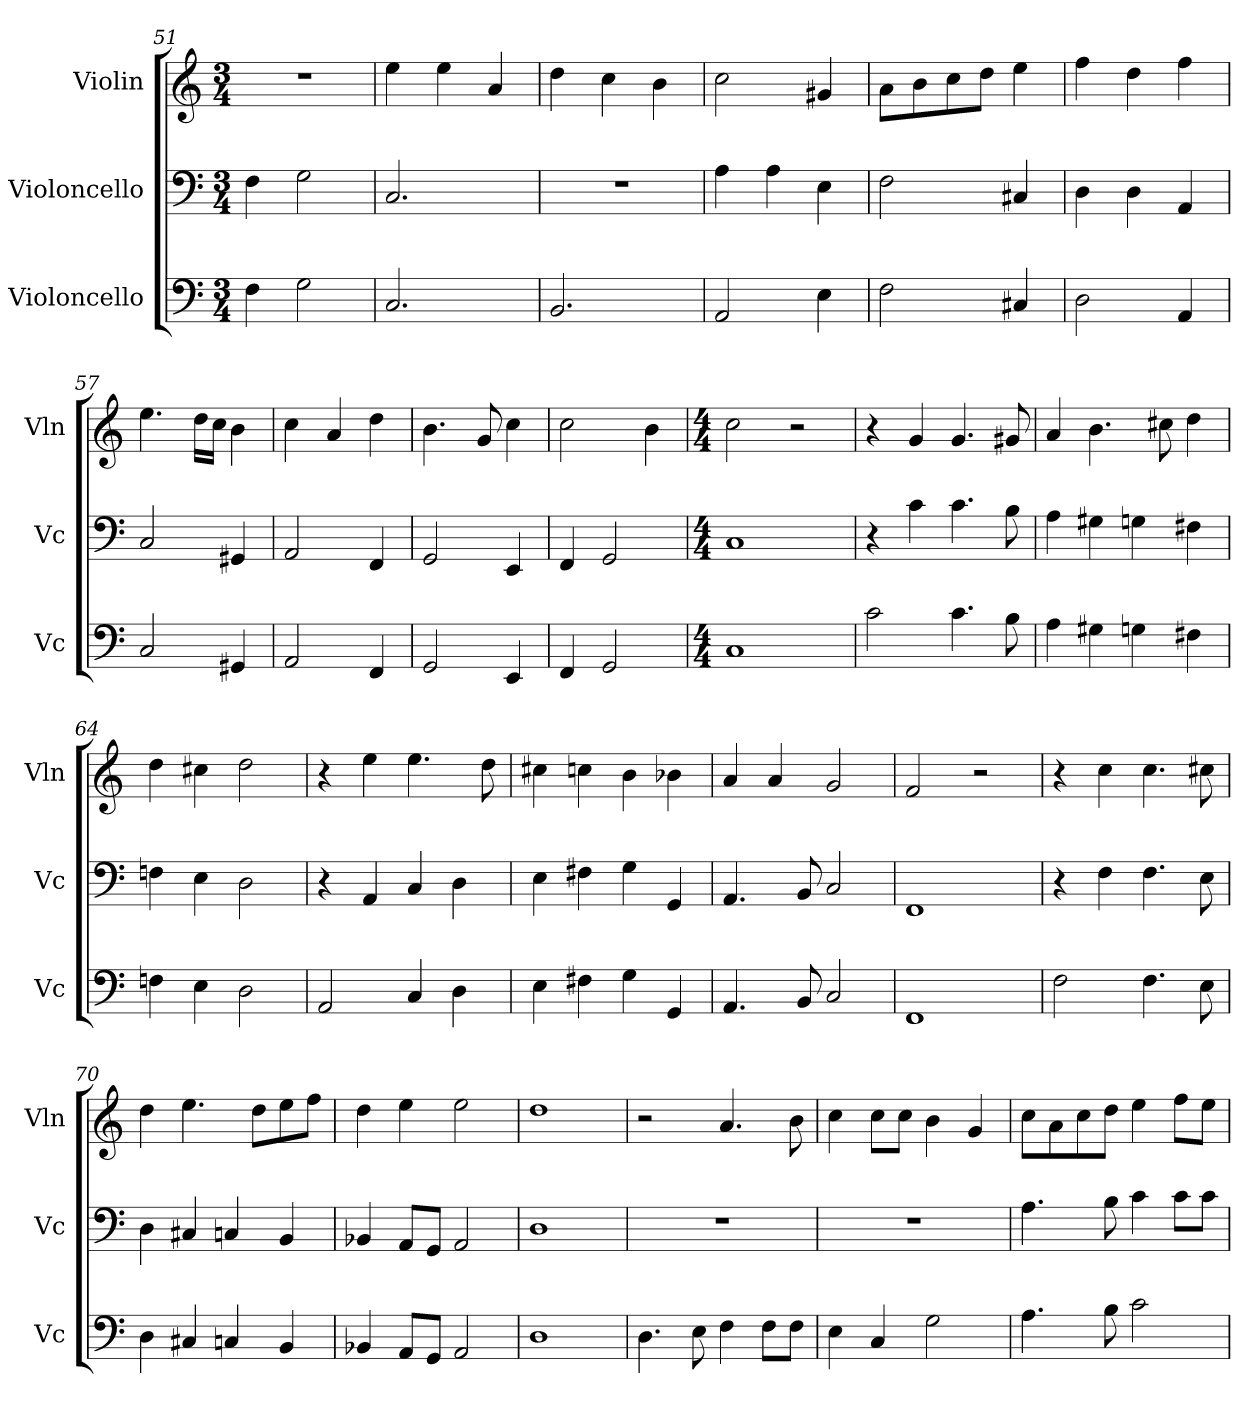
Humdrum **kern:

**kern	**kern	**kern
*part3	*part2	*part1
*staff3	*staff2	*staff1
*I"Violoncello	*I"Violoncello	*I"Violin
*I'Vc	*I'Vc	*I'Vln
*clefF4	*clefF4	*clefG2
*k[]	*k[]	*k[]
*M3/4	*M3/4	*M3/4
=51	=51	=51
4F\	4F\	2.r
2G\	2G\	.
=52	=52	=52
2.C/	2.C/	4ee\
.	.	4ee\
.	.	4a/
=53	=53	=53
2.BB/	2.r	4dd\
.	.	4cc\
.	.	4b\
=54	=54	=54
2AA/	4A\	2cc\
.	4A\	.
4E\	4E\	4g#X/
=55	=55	=55
2F\	2F\	8a\L
.	.	8b\
.	.	8cc\
.	.	8dd\J
4C#X/	4C#X/	4ee\
=56	=56	=56
2D\	4D\	4ff\
.	4D\	4dd\
4AA/	4AA/	4ff\
=57	=57	=57
2C/	2C/	4.ee\
.	.	16dd\LL
.	.	16cc\JJ
4GG#X/	4GG#X/	4b\
=58	=58	=58
2AA/	2AA/	4cc\
.	.	4a/
4FF/	4FF/	4dd\
=59	=59	=59
2GG/	2GG/	4.b\
.	.	8g/
4EE/	4EE/	4cc\
=60	=60	=60
4FF/	4FF/	2cc\
2GG/	2GG/	.
.	.	4b\
=61	=61	=61
*M4/4	*M4/4	*M4/4
1C	1C	2cc\
.	.	2r
=62	=62	=62
2c\	4r	4r
.	4c\	4g/
4.c\	4.c\	4.g/
8B\	8B\	8g#X/
=63	=63	=63
4A\	4A\	4a/
4G#X\	4G#X\	4.b\
4Gn\	4Gn\	.
.	.	8cc#X\
4F#X\	4F#X\	4dd\
=64	=64	=64
4Fn\	4Fn\	4dd\
4E\	4E\	4cc#X\
2D\	2D\	2dd\
=65	=65	=65
2AA/	4r	4r
.	4AA/	4ee\
4C/	4C/	4.ee\
4D\	4D\	.
.	.	8dd\
=66	=66	=66
4E\	4E\	4cc#X\
4F#X\	4F#X\	4ccn\
4G\	4G\	4b\
4GG/	4GG/	4b-X\
=67	=67	=67
4.AA/	4.AA/	4a/
.	.	4a/
8BB/	8BB/	.
2C/	2C/	2g/
=68	=68	=68
1FF	1FF	2f/
.	.	2r
=69	=69	=69
2F\	4r	4r
.	4F\	4cc\
4.F\	4.F\	4.cc\
8E\	8E\	8cc#X\
=70	=70	=70
4D\	4D\	4dd\
4C#X/	4C#X/	4.ee\
4Cn/	4Cn/	.
.	.	8dd\L
4BB/	4BB/	8ee\
.	.	8ff\J
=71	=71	=71
4BB-X/	4BB-X/	4dd\
8AA/L	8AA/L	4ee\
8GG/J	8GG/J	.
2AA/	2AA/	2ee\
=72	=72	=72
1D	1D	1dd
=73	=73	=73
4.D\	1r	2r
8E\	.	.
4F\	.	4.a/
8F\L	.	.
8F\J	.	8b\
=74	=74	=74
4E\	1r	4cc\
4C/	.	8cc\L
.	.	8cc\J
2G\	.	4b\
.	.	4g/
=75	=75	=75
4.A\	4.A\	8cc\L
.	.	8a\
.	.	8cc\
8B\	8B\	8dd\J
2c\	4c\	4ee\
.	8c\L	8ff\L
.	8c\J	8ee\J
=	=	=
*-	*-	*-
